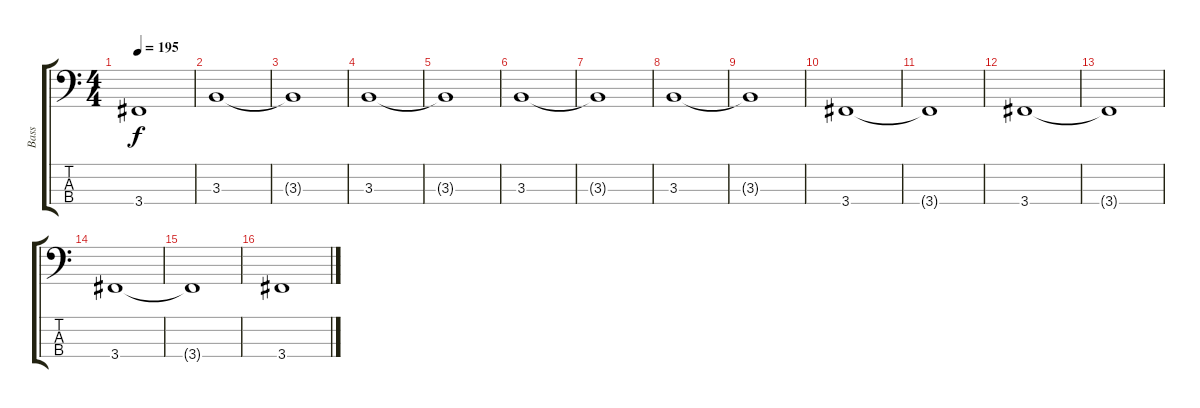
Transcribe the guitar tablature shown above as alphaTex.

\track ("Bass" "Bass") {instrument electricbasspick}
\staff {score tabs}
\tuning (Gb2 Db2 Ab1 Eb1) {hide}
\ts (4 4)
\tempo 195
\clef f4
\ks c
3.4{t}.1{dy f} |
3.3.1 |
3.3{t}.1 |
3.3.1 |
3.3{t}.1 |
3.3.1 |
3.3{t}.1 |
3.3.1 |
3.3{t}.1 |
3.4.1 |
3.4{t}.1 |
3.4.1 |
3.4{t}.1 |
3.4.1 |
3.4{t}.1 |
3.4.1
